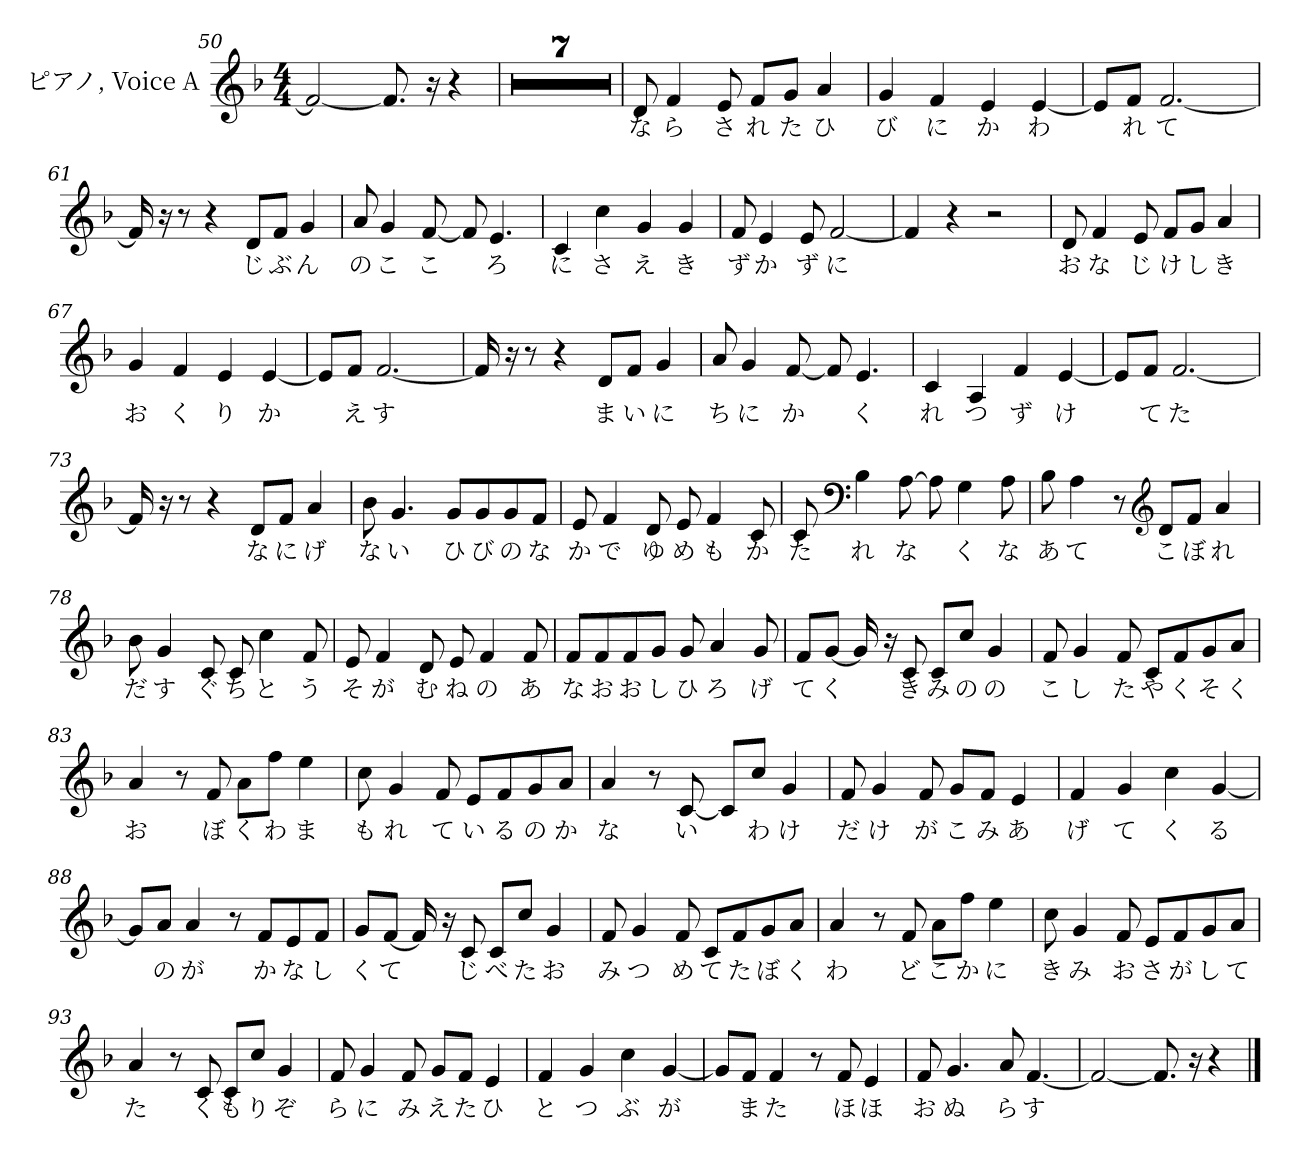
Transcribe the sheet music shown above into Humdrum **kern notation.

**kern	**text
*part1	*part1
*staff1	*staff1
*I"ピアノ, Voice A	*
*clefG2	*
*k[b-]	*
*M4/4	*
=50	=50
2f/_	.
8.f/]	.
16r	.
4r	.
=51	=51
1r	.
=52	=52
1r	.
=53	=53
1r	.
=54	=54
1r	.
=55	=55
1r	.
=56	=56
1r	.
=57	=57
1r	.
!!LO:LB:g=z
=58	=58
!	!LO:LY:b
8d/	な
!	!LO:LY:b
4f/	ら
!	!LO:LY:b
8e/	さ
!	!LO:LY:b
8f/L	れ
!	!LO:LY:b
8g/J	た
!	!LO:LY:b
4a/	ひ
=59	=59
!	!LO:LY:b
4g/	び
!	!LO:LY:b
4f/	に
!	!LO:LY:b
4e/	か
!	!LO:LY:b
[4e/	わ
=60	=60
8e/L]	.
!	!LO:LY:b
8f/J	れ
!	!LO:LY:b
[2.f/	て
=61	=61
16f/]	.
16r	.
8r	.
4r	.
!	!LO:LY:b
8d/L	じ
!	!LO:LY:b
8f/J	ぶ
!	!LO:LY:b
4g/	ん
=62	=62
!	!LO:LY:b
8a/	の
!	!LO:LY:b
4g/	こ
!	!LO:LY:b
[8f/	こ
8f/]	.
!	!LO:LY:b
4.e/	ろ
=63	=63
!	!LO:LY:b
4c/	に
!	!LO:LY:b
4cc\	さ
!	!LO:LY:b
4g/	え
!	!LO:LY:b
4g/	き
!!LO:LB:g=z
=64	=64
!	!LO:LY:b
8f/	ず
!	!LO:LY:b
4e/	か
!	!LO:LY:b
8e/	ず
!	!LO:LY:b
[2f/	に
=65	=65
4f/]	.
4r	.
2r	.
=66	=66
!	!LO:LY:b
8d/	お
!	!LO:LY:b
4f/	な
!	!LO:LY:b
8e/	じ
!	!LO:LY:b
8f/L	け
!	!LO:LY:b
8g/J	し
!	!LO:LY:b
4a/	き
=67	=67
!	!LO:LY:b
4g/	お
!	!LO:LY:b
4f/	く
!	!LO:LY:b
4e/	り
!	!LO:LY:b
[4e/	か
=68	=68
8e/L]	.
!	!LO:LY:b
8f/J	え
!	!LO:LY:b
[2.f/	す
=69	=69
16f/]	.
16r	.
8r	.
4r	.
!	!LO:LY:b
8d/L	ま
!	!LO:LY:b
8f/J	い
!	!LO:LY:b
4g/	に
!!LO:LB:g=z
=70	=70
!	!LO:LY:b
8a/	ち
!	!LO:LY:b
4g/	に
!	!LO:LY:b
[8f/	か
8f/]	.
!	!LO:LY:b
4.e/	く
=71	=71
!	!LO:LY:b
4c/	れ
!	!LO:LY:b
4A/	つ
!	!LO:LY:b
4f/	ず
!	!LO:LY:b
[4e/	け
=72	=72
8e/L]	.
!	!LO:LY:b
8f/J	て
!	!LO:LY:b
[2.f/	た
=73	=73
16f/]	.
16r	.
8r	.
4r	.
!	!LO:LY:b
8d/L	な
!	!LO:LY:b
8f/J	に
!	!LO:LY:b
4a/	げ
=74	=74
!	!LO:LY:b
8b-\	な
!	!LO:LY:b
4.g/	い
!	!LO:LY:b
8g/L	ひ
!	!LO:LY:b
8g/	び
!	!LO:LY:b
8g/	の
!	!LO:LY:b
8f/J	な
!!LO:PB:g=z
=75	=75
!	!LO:LY:b
8e/	か
!	!LO:LY:b
4f/	で
!	!LO:LY:b
8d/	ゆ
!	!LO:LY:b
8e/	め
!	!LO:LY:b
4f/	も
!	!LO:LY:b
8c/	か
=76	=76
!	!LO:LY:b
8c/	た
*clefF4	*
!	!LO:LY:b
4B-\	れ
!	!LO:LY:b
[8A\	な
8A\]	.
!	!LO:LY:b
4G\	く
!	!LO:LY:b
8A\	な
=77	=77
!	!LO:LY:b
8B-\	あ
!	!LO:LY:b
4A\	て
8r	.
*clefG2	*
!	!LO:LY:b
8d/L	こ
!	!LO:LY:b
8f/J	ぼ
!	!LO:LY:b
4a/	れ
=78	=78
!	!LO:LY:b
8b-\	だ
!	!LO:LY:b
4g/	す
!	!LO:LY:b
8c/	ぐ
!	!LO:LY:b
8c/	ち
!	!LO:LY:b
4cc\	と
!	!LO:LY:b
8f/	う
!!LO:LB:g=z
=79	=79
!	!LO:LY:b
8e/	そ
!	!LO:LY:b
4f/	が
!	!LO:LY:b
8d/	む
!	!LO:LY:b
8e/	ね
!	!LO:LY:b
4f/	の
!	!LO:LY:b
8f/	あ
=80	=80
!	!LO:LY:b
8f/L	な
!	!LO:LY:b
8f/	お
!	!LO:LY:b
8f/	お
!	!LO:LY:b
8g/J	し
!	!LO:LY:b
8g/	ひ
!	!LO:LY:b
4a/	ろ
!	!LO:LY:b
8g/	げ
=81	=81
!	!LO:LY:b
8f/L	て
!	!LO:LY:b
[8g/J	く
16g/]	.
16r	.
!	!LO:LY:b
8c/	き
!	!LO:LY:b
8c/L	み
!	!LO:LY:b
8cc/J	の
!	!LO:LY:b
4g/	の
=82	=82
!	!LO:LY:b
8f/	こ
!	!LO:LY:b
4g/	し
!	!LO:LY:b
8f/	た
!	!LO:LY:b
8c/L	や
!	!LO:LY:b
8f/	く
!	!LO:LY:b
8g/	そ
!	!LO:LY:b
8a/J	く
!!LO:LB:g=z
=83	=83
!	!LO:LY:b
4a/	お
8r	.
!	!LO:LY:b
8f/	ぼ
!	!LO:LY:b
8a\L	く
!	!LO:LY:b
8ff\J	わ
!	!LO:LY:b
4ee\	ま
=84	=84
!	!LO:LY:b
8cc\	も
!	!LO:LY:b
4g/	れ
!	!LO:LY:b
8f/	て
!	!LO:LY:b
8e/L	い
!	!LO:LY:b
8f/	る
!	!LO:LY:b
8g/	の
!	!LO:LY:b
8a/J	か
=85	=85
!	!LO:LY:b
4a/	な
8r	.
!	!LO:LY:b
[8c/	い
8c/L]	.
!	!LO:LY:b
8cc/J	わ
!	!LO:LY:b
4g/	け
=86	=86
!	!LO:LY:b
8f/	だ
!	!LO:LY:b
4g/	け
!	!LO:LY:b
8f/	が
!	!LO:LY:b
8g/L	こ
!	!LO:LY:b
8f/J	み
!	!LO:LY:b
4e/	あ
=87	=87
!	!LO:LY:b
4f/	げ
!	!LO:LY:b
4g/	て
!	!LO:LY:b
4cc\	く
!	!LO:LY:b
[4g/	る
!!LO:LB:g=z
=88	=88
8g/L]	.
!	!LO:LY:b
8a/J	の
!	!LO:LY:b
4a/	が
8r	.
!	!LO:LY:b
8f/L	か
!	!LO:LY:b
8e/	な
!	!LO:LY:b
8f/J	し
=89	=89
!	!LO:LY:b
8g/L	く
!	!LO:LY:b
[8f/J	て
16f/]	.
16r	.
!	!LO:LY:b
8c/	じ
!	!LO:LY:b
8c/L	べ
!	!LO:LY:b
8cc/J	た
!	!LO:LY:b
4g/	お
=90	=90
!	!LO:LY:b
8f/	み
!	!LO:LY:b
4g/	つ
!	!LO:LY:b
8f/	め
!	!LO:LY:b
8c/L	て
!	!LO:LY:b
8f/	た
!	!LO:LY:b
8g/	ぼ
!	!LO:LY:b
8a/J	く
=91	=91
!	!LO:LY:b
4a/	わ
8r	.
!	!LO:LY:b
8f/	ど
!	!LO:LY:b
8a\L	こ
!	!LO:LY:b
8ff\J	か
!	!LO:LY:b
4ee\	に
=92	=92
!	!LO:LY:b
8cc\	き
!	!LO:LY:b
4g/	み
!	!LO:LY:b
8f/	お
!	!LO:LY:b
8e/L	さ
!	!LO:LY:b
8f/	が
!	!LO:LY:b
8g/	し
!	!LO:LY:b
8a/J	て
!!LO:LB:g=z
=93	=93
!	!LO:LY:b
4a/	た
8r	.
!	!LO:LY:b
8c/	く
!	!LO:LY:b
8c/L	も
!	!LO:LY:b
8cc/J	り
!	!LO:LY:b
4g/	ぞ
=94	=94
!	!LO:LY:b
8f/	ら
!	!LO:LY:b
4g/	に
!	!LO:LY:b
8f/	み
!	!LO:LY:b
8g/L	え
!	!LO:LY:b
8f/J	た
!	!LO:LY:b
4e/	ひ
=95	=95
!	!LO:LY:b
4f/	と
!	!LO:LY:b
4g/	つ
!	!LO:LY:b
4cc\	ぶ
!	!LO:LY:b
[4g/	が
=96	=96
8g/L]	.
!	!LO:LY:b
8f/J	ま
!	!LO:LY:b
4f/	た
8r	.
!	!LO:LY:b
8f/	ほ
!	!LO:LY:b
4e/	ほ
=97	=97
!	!LO:LY:b
8f/	お
!	!LO:LY:b
4.g/	ぬ
!	!LO:LY:b
8a/	ら
!	!LO:LY:b
[4.f/	す
=98	=98
2f/_	.
8.f/]	.
16r	.
4r	.
==	==
*-	*-
